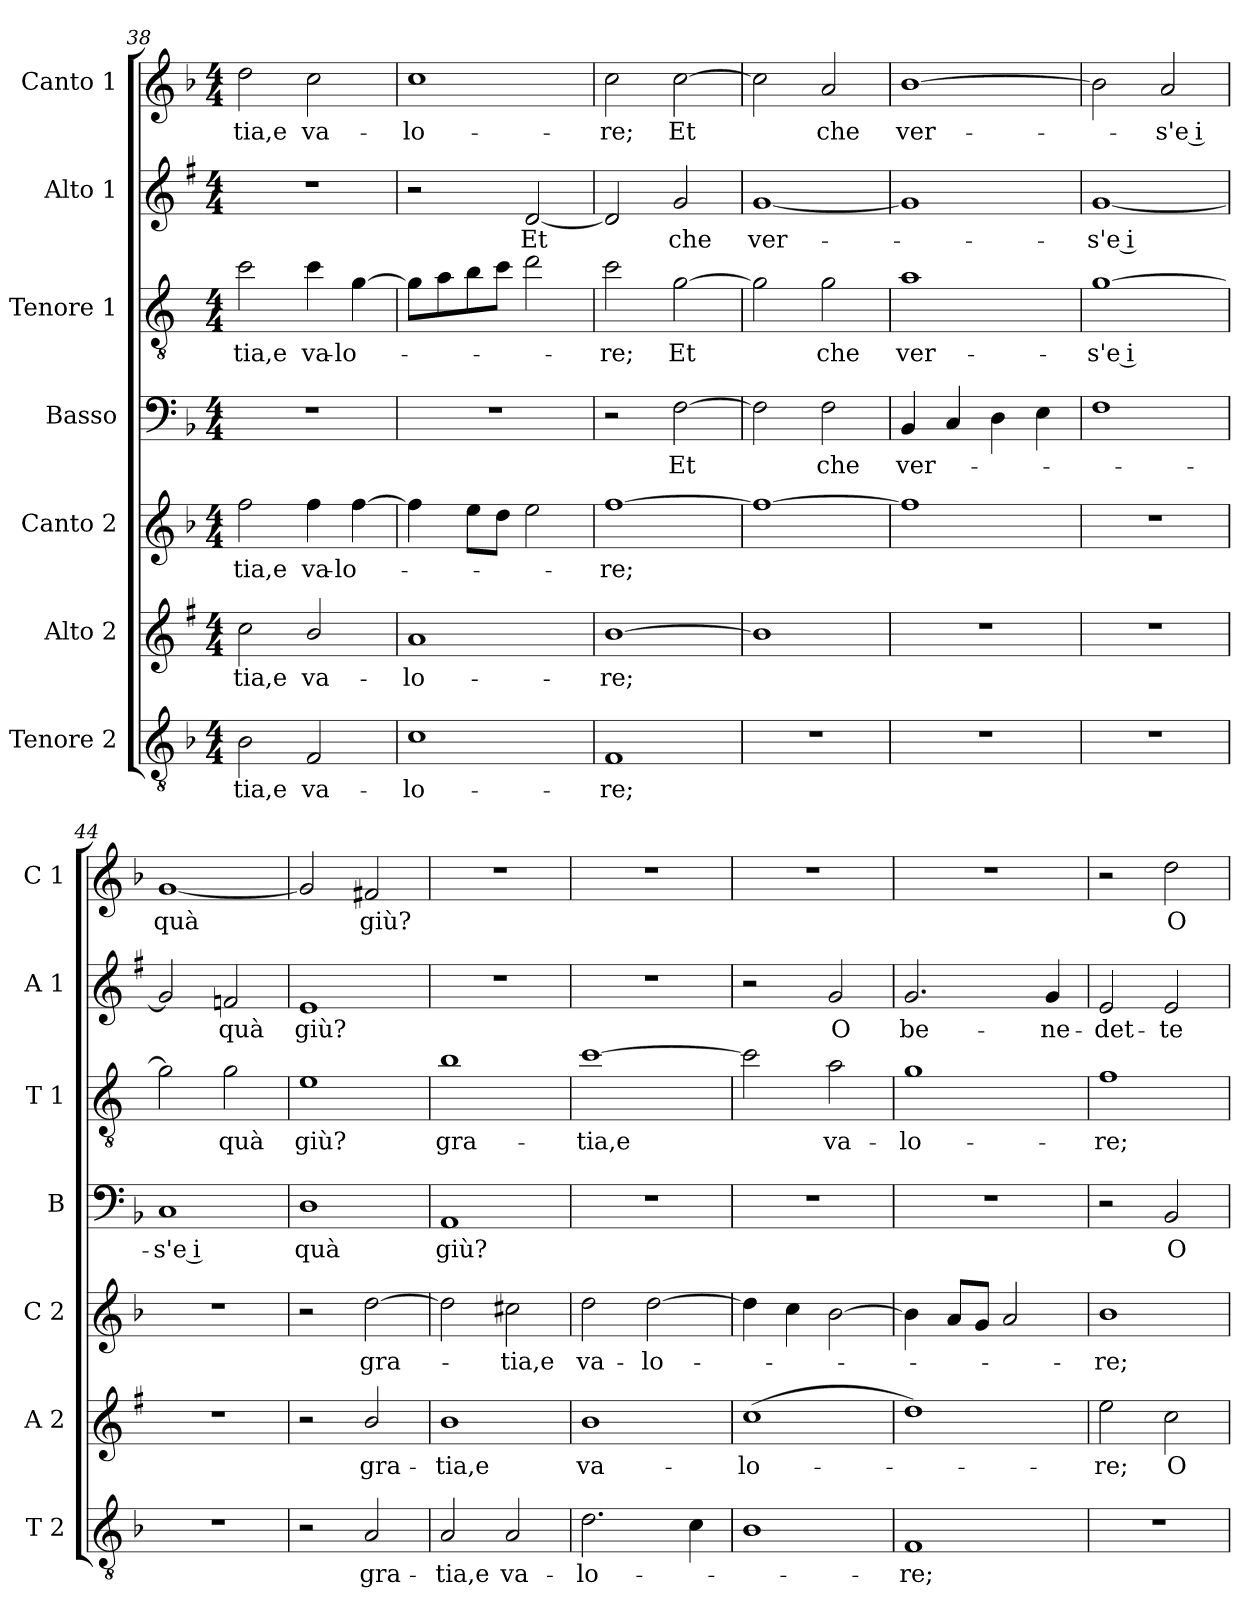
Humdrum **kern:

**kern	**text	**kern	**text	**kern	**text	**kern	**text	**kern	**text	**kern	**text	**kern	**text
*part7	*part7	*part6	*part6	*part5	*part5	*part4	*part4	*part3	*part3	*part2	*part2	*part1	*part1
*staff7	*staff7	*staff6	*staff6	*staff5	*staff5	*staff4	*staff4	*staff3	*staff3	*staff2	*staff2	*staff1	*staff1
*I"Tenore 2	*	*I"Alto 2	*	*I"Canto 2	*	*I"Basso	*	*I"Tenore 1	*	*I"Alto 1	*	*I"Canto 1	*
*I'T 2	*	*I'A 2	*	*I'C 2	*	*I'B	*	*I'T 1	*	*I'A 1	*	*I'C 1	*
*clefGv2	*	*clefG2	*	*clefG2	*	*clefF4	*	*clefGv2	*	*clefG2	*	*clefG2	*
*	*	*ITrd1c2	*	*	*	*	*	*ITrd4c7	*	*ITrd1c2	*	*	*
*k[b-]	*	*k[b-]	*	*k[b-]	*	*k[b-]	*	*k[b-]	*	*k[b-]	*	*k[b-]	*
*F:	*	*F:	*	*F:	*	*F:	*	*F:	*	*F:	*	*F:	*
*M4/4	*	*M4/4	*	*M4/4	*	*M4/4	*	*M4/4	*	*M4/4	*	*M4/4	*
=38	=38	=38	=38	=38	=38	=38	=38	=38	=38	=38	=38	=38	=38
!	!LO:LY:b	!	!LO:LY:b	!	!LO:LY:b	!	!	!	!LO:LY:b	!	!	!	!LO:LY:b
2B-\	-tia,e	2b-\	-tia,e	2ff\	-tia,e	1r	.	2f\	-tia,e	1r	.	2dd\	-tia,e
!	!LO:LY:b	!	!LO:LY:b	!	!LO:LY:b	!	!	!	!LO:LY:b	!	!	!	!LO:LY:b
2F/	va-	2a/	va-	4ff\	va-	.	.	4f\	va-	.	.	2cc\	va-
!	!	!	!	!	!LO:LY:b	!	!	!	!LO:LY:b	!	!	!	!
.	.	.	.	[4ff\	-lo-	.	.	[4c\	-lo-	.	.	.	.
=39	=39	=39	=39	=39	=39	=39	=39	=39	=39	=39	=39	=39	=39
!	!LO:LY:b	!	!LO:LY:b	!	!	!	!	!	!	!	!	!	!LO:LY:b
1c	-lo-	1g	-lo-	4ff\]	.	1r	.	8c\L]	.	2r	.	1cc	-lo-
.	.	.	.	.	.	.	.	8d\	.	.	.	.	.
.	.	.	.	8ee\L	.	.	.	8e\	.	.	.	.	.
.	.	.	.	8dd\J	.	.	.	8f\J	.	.	.	.	.
!	!	!	!	!	!	!	!	!	!	!	!LO:LY:b	!	!
.	.	.	.	2ee\	.	.	.	2g\	.	[2c/	Et	.	.
=40	=40	=40	=40	=40	=40	=40	=40	=40	=40	=40	=40	=40	=40
!	!LO:LY:b	!	!LO:LY:b	!	!LO:LY:b	!	!	!	!LO:LY:b	!	!	!	!LO:LY:b
1F	-re;	[1a	-re;	[1ff	-re;	2r	.	2f\	-re;	2c/]	.	2cc\	-re;
!	!	!	!	!	!	!	!LO:LY:b	!	!LO:LY:b	!	!LO:LY:b	!	!LO:LY:b
.	.	.	.	.	.	[2F\	Et	[2c\	Et	2f/	che	[2cc\	Et
=41	=41	=41	=41	=41	=41	=41	=41	=41	=41	=41	=41	=41	=41
!	!	!	!	!	!	!	!	!	!	!	!LO:LY:b	!	!
1r	.	1a]	.	1ff_	.	2F\]	.	2c\]	.	[1f	ver-	2cc\]	.
!	!	!	!	!	!	!	!LO:LY:b	!	!LO:LY:b	!	!	!	!LO:LY:b
.	.	.	.	.	.	2F\	che	2c\	che	.	.	2a/	che
=42	=42	=42	=42	=42	=42	=42	=42	=42	=42	=42	=42	=42	=42
!	!	!	!	!	!	!	!LO:LY:b	!	!LO:LY:b	!	!	!	!LO:LY:b
1r	.	1r	.	1ff]	.	4BB-/	ver-	1d	ver-	1f]	.	[1b-	ver-
.	.	.	.	.	.	4C/	.	.	.	.	.	.	.
.	.	.	.	.	.	4D\	.	.	.	.	.	.	.
.	.	.	.	.	.	4E\	.	.	.	.	.	.	.
=43	=43	=43	=43	=43	=43	=43	=43	=43	=43	=43	=43	=43	=43
!	!	!	!	!	!	!	!	!	!LO:LY:b	!	!LO:LY:b	!	!
1r	.	1r	.	1r	.	1F	.	[1c	-s'e i	[1f	-s'e i	2b-\]	.
!	!	!	!	!	!	!	!	!	!	!	!	!	!LO:LY:b
.	.	.	.	.	.	.	.	.	.	.	.	2a/	-s'e i
=44	=44	=44	=44	=44	=44	=44	=44	=44	=44	=44	=44	=44	=44
!	!	!	!	!	!	!	!LO:LY:b	!	!	!	!	!	!LO:LY:b
1r	.	1r	.	1r	.	1C	-s'e i	2c\]	.	2f/]	.	[1g	quà
!	!	!	!	!	!	!	!	!	!LO:LY:b	!	!LO:LY:b	!	!
.	.	.	.	.	.	.	.	2c\	quà	2e-X/	quà	.	.
!!LO:PB:g=z
=45	=45	=45	=45	=45	=45	=45	=45	=45	=45	=45	=45	=45	=45
!	!	!	!	!	!	!	!LO:LY:b	!	!LO:LY:b	!	!LO:LY:b	!	!
2r	.	2r	.	2r	.	1D	quà	1A	giù?	1d	giù?	2g/]	.
!	!LO:LY:b	!	!LO:LY:b	!	!LO:LY:b	!	!	!	!	!	!	!	!LO:LY:b
2A/	gra-	2a/	gra-	[2dd\	gra-	.	.	.	.	.	.	2f#X/	giù?
=46	=46	=46	=46	=46	=46	=46	=46	=46	=46	=46	=46	=46	=46
!	!LO:LY:b	!	!LO:LY:b	!	!	!	!LO:LY:b	!	!LO:LY:b	!	!	!	!
2A/	-tia,e	1a	-tia,e	2dd\]	.	1AA	giù?	1e	gra-	1r	.	1r	.
!	!LO:LY:b	!	!	!	!LO:LY:b	!	!	!	!	!	!	!	!
2A/	va-	.	.	2cc#X\	-tia,e	.	.	.	.	.	.	.	.
=47	=47	=47	=47	=47	=47	=47	=47	=47	=47	=47	=47	=47	=47
!	!LO:LY:b	!	!LO:LY:b	!	!LO:LY:b	!	!	!	!LO:LY:b	!	!	!	!
2.d\	-lo-	1a	va-	2dd\	va-	1r	.	[1f	-tia,e	1r	.	1r	.
!	!	!	!	!	!LO:LY:b	!	!	!	!	!	!	!	!
.	.	.	.	[2dd\	-lo-	.	.	.	.	.	.	.	.
4c\	.	.	.	.	.	.	.	.	.	.	.	.	.
=48	=48	=48	=48	=48	=48	=48	=48	=48	=48	=48	=48	=48	=48
!	!	!	!LO:LY:b	!	!	!	!	!	!	!	!	!	!
1B-	.	(>1b-	-lo-	4dd\]	.	1r	.	2f\]	.	2r	.	1r	.
.	.	.	.	4cc\	.	.	.	.	.	.	.	.	.
!	!	!	!	!	!	!	!	!	!LO:LY:b	!	!LO:LY:b	!	!
.	.	.	.	[2b-\	.	.	.	2d\	va-	2f/	O	.	.
=49	=49	=49	=49	=49	=49	=49	=49	=49	=49	=49	=49	=49	=49
!	!LO:LY:b	!	!	!	!	!	!	!	!LO:LY:b	!	!LO:LY:b	!	!
1F	-re;	1cc)	.	4b-\]	.	1r	.	1c	-lo-	2.f/	be-	1r	.
.	.	.	.	8a/L	.	.	.	.	.	.	.	.	.
.	.	.	.	8g/J	.	.	.	.	.	.	.	.	.
.	.	.	.	2a/	.	.	.	.	.	.	.	.	.
!	!	!	!	!	!	!	!	!	!	!	!LO:LY:b	!	!
.	.	.	.	.	.	.	.	.	.	4f/	-ne-	.	.
=50	=50	=50	=50	=50	=50	=50	=50	=50	=50	=50	=50	=50	=50
!	!	!	!LO:LY:b	!	!LO:LY:b	!	!	!	!LO:LY:b	!	!LO:LY:b	!	!
1r	.	2dd\	-re;	1b-	-re;	2r	.	1B-	-re;	2d/	-det-	2r	.
!	!	!	!LO:LY:b	!	!	!	!LO:LY:b	!	!	!	!LO:LY:b	!	!LO:LY:b
.	.	2b-\	O	.	.	2BB-/	O	.	.	2d/	-te	2dd\	O
=	=	=	=	=	=	=	=	=	=	=	=	=	=
*-	*-	*-	*-	*-	*-	*-	*-	*-	*-	*-	*-	*-	*-
